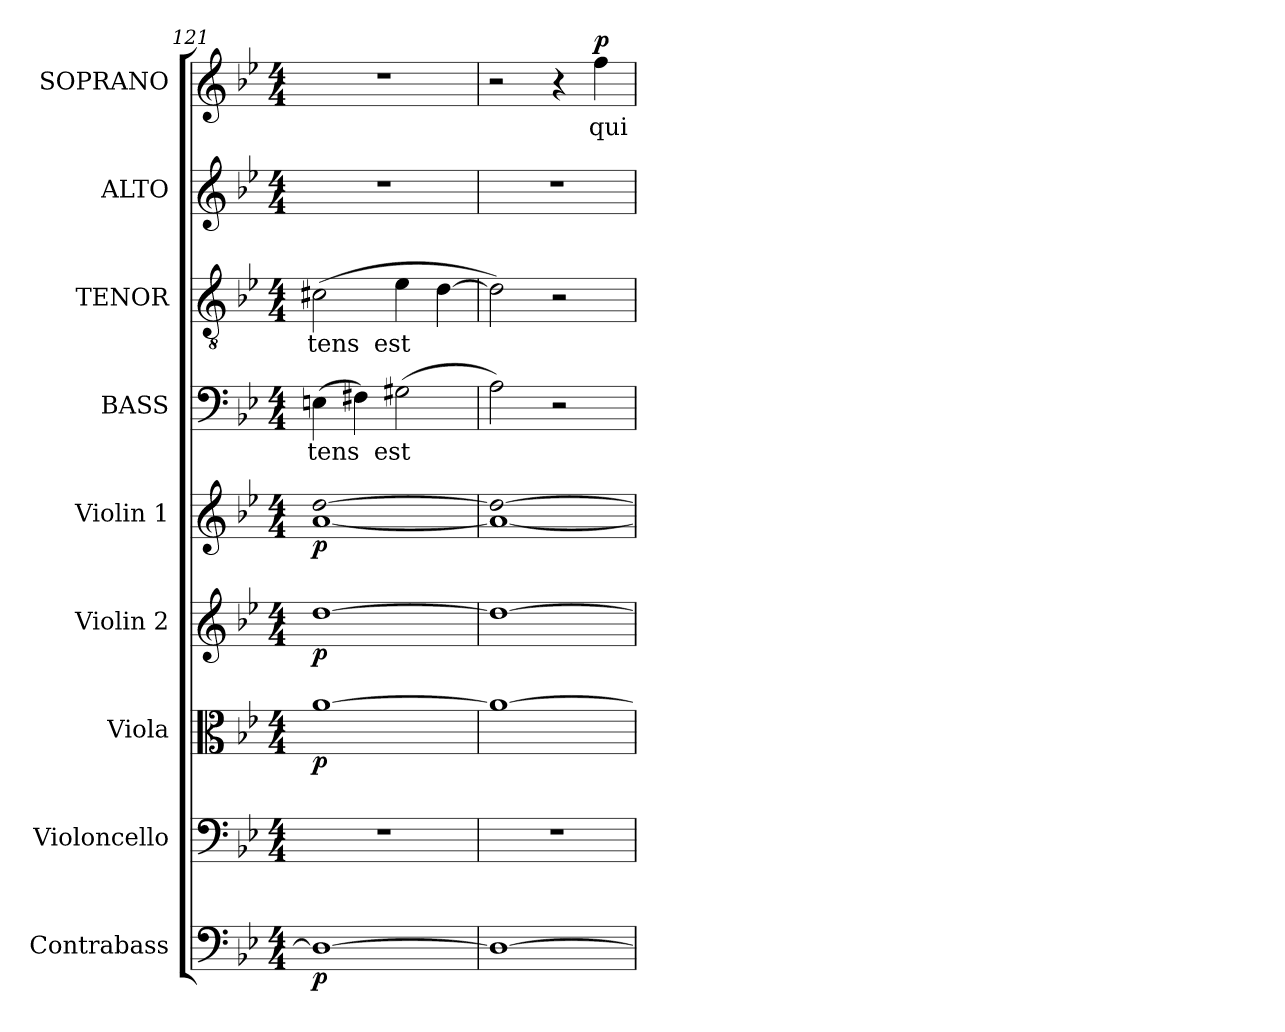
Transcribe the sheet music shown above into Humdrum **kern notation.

**kern	**dynam	**kern	**kern	**dynam	**kern	**dynam	**kern	**dynam	**kern	**text	**kern	**text	**kern	**kern	**text	**dynam
*part9	*part9	*part8	*part7	*part7	*part6	*part6	*part5	*part5	*part4	*part4	*part3	*part3	*part2	*part1	*part1	*part1
*staff9	*staff9	*staff8	*staff7	*staff7	*staff6	*staff6	*staff5	*staff5	*staff4	*staff4	*staff3	*staff3	*staff2	*staff1	*staff1	*staff1
*I"Contrabass	*	*I"Violoncello	*I"Viola	*	*I"Violin 2	*	*I"Violin 1	*	*I"BASS	*	*I"TENOR	*	*I"ALTO	*I"SOPRANO	*	*
*I'Cb.	*	*I'Vc.	*I'Vla.	*	*I'Vln. 2	*	*I'Vln. 1	*	*I'B.	*	*I'T.	*	*I'A.	*I'S.	*	*
*clefF4	*	*clefF4	*clefC3	*	*clefG2	*	*clefG2	*	*clefF4	*	*clefGv2	*	*clefG2	*clefG2	*	*
*ITrd7c12	*	*	*	*	*	*	*	*	*	*	*ITrd7c12	*	*	*	*	*
*k[b-e-]	*	*k[b-e-]	*k[b-e-]	*	*k[b-e-]	*	*k[b-e-]	*	*k[b-e-]	*	*k[b-e-]	*	*k[b-e-]	*k[b-e-]	*	*
*B-:	*	*B-:	*B-:	*	*B-:	*	*B-:	*	*B-:	*	*B-:	*	*B-:	*B-:	*	*
*M4/4	*	*M4/4	*M4/4	*	*M4/4	*	*M4/4	*	*M4/4	*	*M4/4	*	*M4/4	*M4/4	*	*
=121	=121	=121	=121	=121	=121	=121	=121	=121	=121	=121	=121	=121	=121	=121	=121	=121
!	!	!	!	!	!	!	!LO:N:n=2:head=open	!	!	!	!	!	!	!	!	!
!	!	!	!	!	!	!	!	!	!	!LO:LY:b:color=#000000	!	!	!	!	!	!
!	!	!	!	!	!	!	!	!	!	!	!	!LO:LY:b:color=#000000	!	!	!	!
1DDi_>	p	1r	[>1ai	p	[>1ddi	p	[<1ai [>1ddi	p	(4Eni\	-tens	(2C#Xi\	-tens	1r	1r	.	.
.	.	.	.	.	.	.	.	.	4F#Xi\)	.	.	.	.	.	.	.
!	!	!	!	!	!	!	!	!	!	!LO:LY:b:color=#000000	!	!	!	!	!	!
!	!	!	!	!	!	!	!	!	!	!	!	!LO:LY:b:color=#000000	!	!	!	!
.	.	.	.	.	.	.	.	.	(2G#Xi\	est	4E-i\	est	.	.	.	.
.	.	.	.	.	.	.	.	.	.	.	[>4Di\	.	.	.	.	.
!!LO:PB:g=z
=122	=122	=122	=122	=122	=122	=122	=122	=122	=122	=122	=122	=122	=122	=122	=122	=122
!	!	!	!	!	!	!	!LO:N:n=2:head=open	!	!	!	!	!	!	!	!	!
1DDi_>	.	1r	1ai_>	.	1ddi_>	.	1ai_< 1ddi_>	.	(2Ai\)	.	2Di\])	.	1r	2r	.	.
.	.	.	.	.	.	.	.	.	2r	.	2r	.	.	4r	.	.
!	!	!	!	!	!	!	!	!	!	!	!	!	!	!	!LO:LY:b:color=#000000	!
.	.	.	.	.	.	.	.	.	.	.	.	.	.	4ffi\	qui	p
=	=	=	=	=	=	=	=	=	=	=	=	=	=	=	=	=
*-	*-	*-	*-	*-	*-	*-	*-	*-	*-	*-	*-	*-	*-	*-	*-	*-
